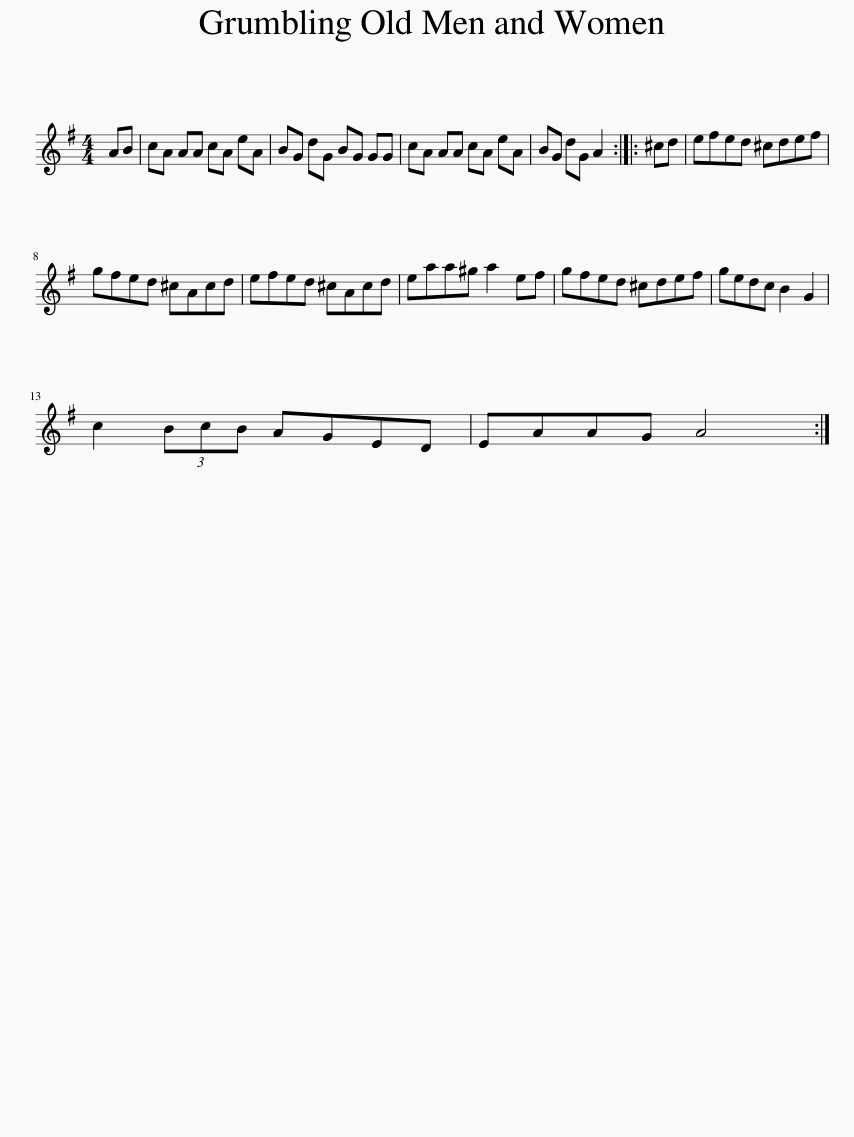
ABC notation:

X:1
L:1/8
M:4/4
I:linebreak $
K:G
V:1 treble
V:1
 AB | cA AA cA eA | BG dG BG GG | cA AA cA eA | BG dG A2 :: %5
 ^cd | efed ^cdef |$ gfed ^cAcd | efed ^cAcd | eaa^g a2 ef | %10
 gfed ^cdef | gedc B2 G2 |$ c2 (3BcB AGED | EAAG A4 :| %14
